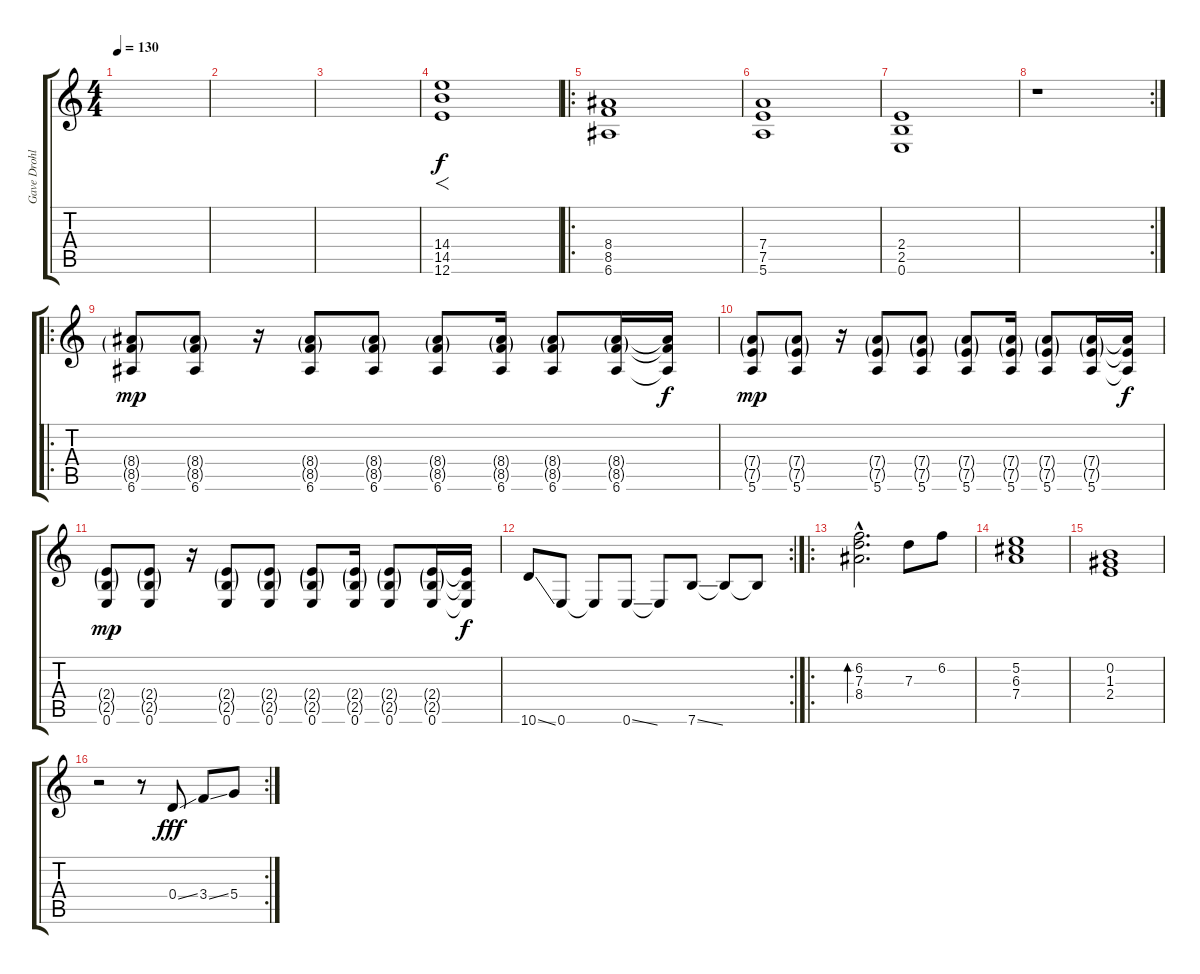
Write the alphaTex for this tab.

\track ("Gave Drohl" "Gave Drohl") {instrument distortionguitar}
\staff {score tabs}
\tuning (E4 B3 G3 D3 A2 E2) {hide}
\ts (4 4)
\tempo 130
\clef g2
\ks c
|
|
|
(14.4 14.5 12.6).1{f} |
\ro
(8.4 8.5 6.6).1{volume 8} |
(7.4 7.5 5.6).1 |
(2.4 2.5 0.6).1 |
\rc 2
r.1 |
\ro
(8.4{g} 8.5{g} 6.6).8{dy mp volume 12} (8.4{g} 8.5{g} 6.6).8 r.16 (8.4{g} 8.5{g} 6.6).8 (8.4{g} 8.5{g} 6.6).8 (8.4{g} 8.5{g} 6.6).8 (8.4{g} 8.5{g} 6.6).16 (8.4{g} 8.5{g} 6.6).8 (8.4{g} 8.5{g} 6.6).16 (8.4{t} 8.5{t} 6.6{t}).16{dy f} |
(7.4{g} 7.5{g} 5.6).8{dy mp} (7.4{g} 7.5{g} 5.6).8 r.16 (7.4{g} 7.5{g} 5.6).8 (7.4{g} 7.5{g} 5.6).8 (7.4{g} 7.5{g} 5.6).8 (7.4{g} 7.5{g} 5.6).16 (7.4{g} 7.5{g} 5.6).8 (7.4{g} 7.5{g} 5.6).16 (7.4{t} 7.5{t} 5.6{t}).16{dy f} |
(2.4{g} 2.5{g} 0.6).8{dy mp} (2.4{g} 2.5{g} 0.6).8 r.16 (2.4{g} 2.5{g} 0.6).8 (2.4{g} 2.5{g} 0.6).8 (2.4{g} 2.5{g} 0.6).8 (2.4{g} 2.5{g} 0.6).16 (2.4{g} 2.5{g} 0.6).8 (2.4{g} 2.5{g} 0.6).16 (2.4{t} 2.5{t} 0.6{t}).16{dy f} |
\rc 2
10.6{ss}.8 0.6.8 0.6{t}.8 0.6{ss}.8 0.6{t}.8 7.6{ss}.8 7.6{t}.8 7.6{t}.8 |
\ro
(6.2{hac} 7.3{hac} 8.4{hac}).2{d bd 120 instrument electricguitarjazz} 7.3.8 6.2.8 |
(5.2 6.3 7.4).1 |
(0.2 1.3 2.4).1 |
\rc 2
r.2 r.8 0.4{ss}.8{dy fff} 3.4{ss}.8 5.4.8
